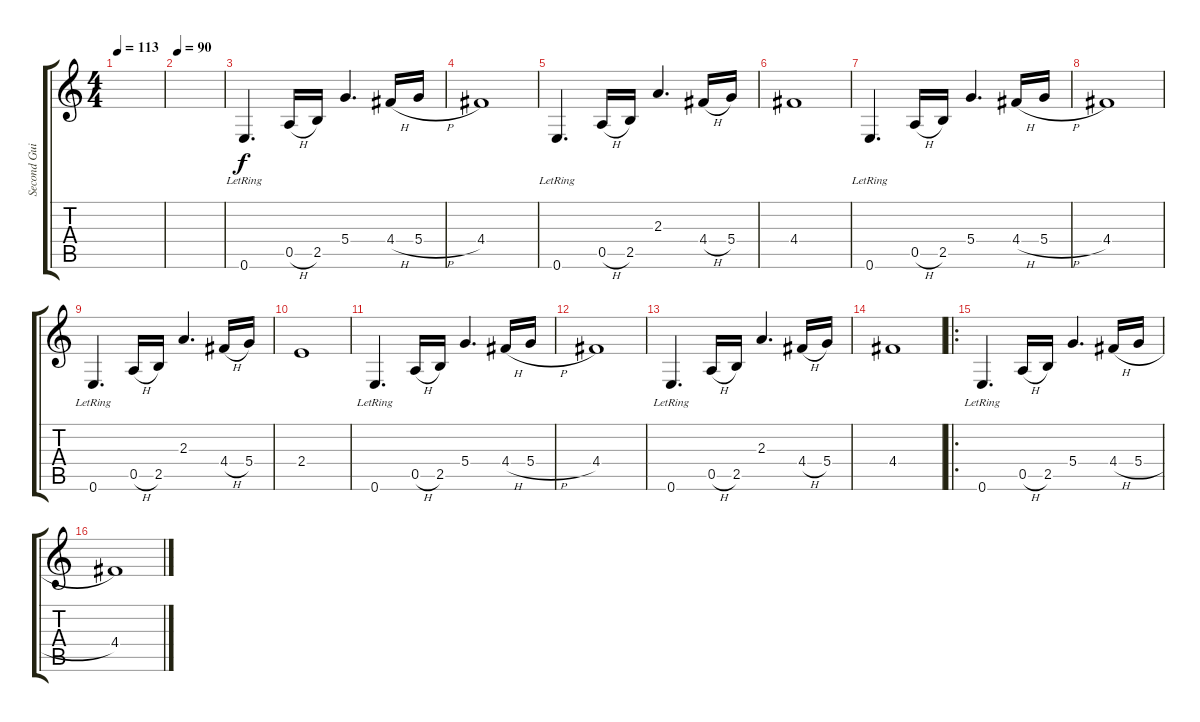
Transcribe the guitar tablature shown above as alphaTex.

\track ("Second Guitar" "Second Gui") {instrument electricguitarclean}
\staff {score tabs}
\tuning (E4 B3 G3 D3 A2 E2) {hide}
\ts (4 4)
\tempo 113
\clef g2
\ks c
|
\tempo 90
|
0.6{lr}.4{d instrument distortionguitar} 0.5{h}.16 2.5.16 5.4.4{d} 4.4{h}.16 5.4{h}.16 |
4.4.1 |
0.6{lr}.4{d} 0.5{h}.16 2.5.16 2.3.4{d} 4.4{h}.16 5.4.16 |
4.4.1 |
0.6{lr}.4{d} 0.5{h}.16 2.5.16 5.4.4{d} 4.4{h}.16 5.4{h}.16 |
4.4.1 |
0.6{lr}.4{d} 0.5{h}.16 2.5.16 2.3.4{d} 4.4{h}.16 5.4.16 |
2.4.1 |
0.6{lr}.4{d} 0.5{h}.16 2.5.16 5.4.4{d} 4.4{h}.16 5.4{h}.16 |
4.4.1 |
0.6{lr}.4{d} 0.5{h}.16 2.5.16 2.3.4{d} 4.4{h}.16 5.4.16 |
4.4.1 |
\ro
0.6{lr}.4{d} 0.5{h}.16 2.5.16 5.4.4{d} 4.4{h}.16 5.4{h}.16 |
4.4.1
